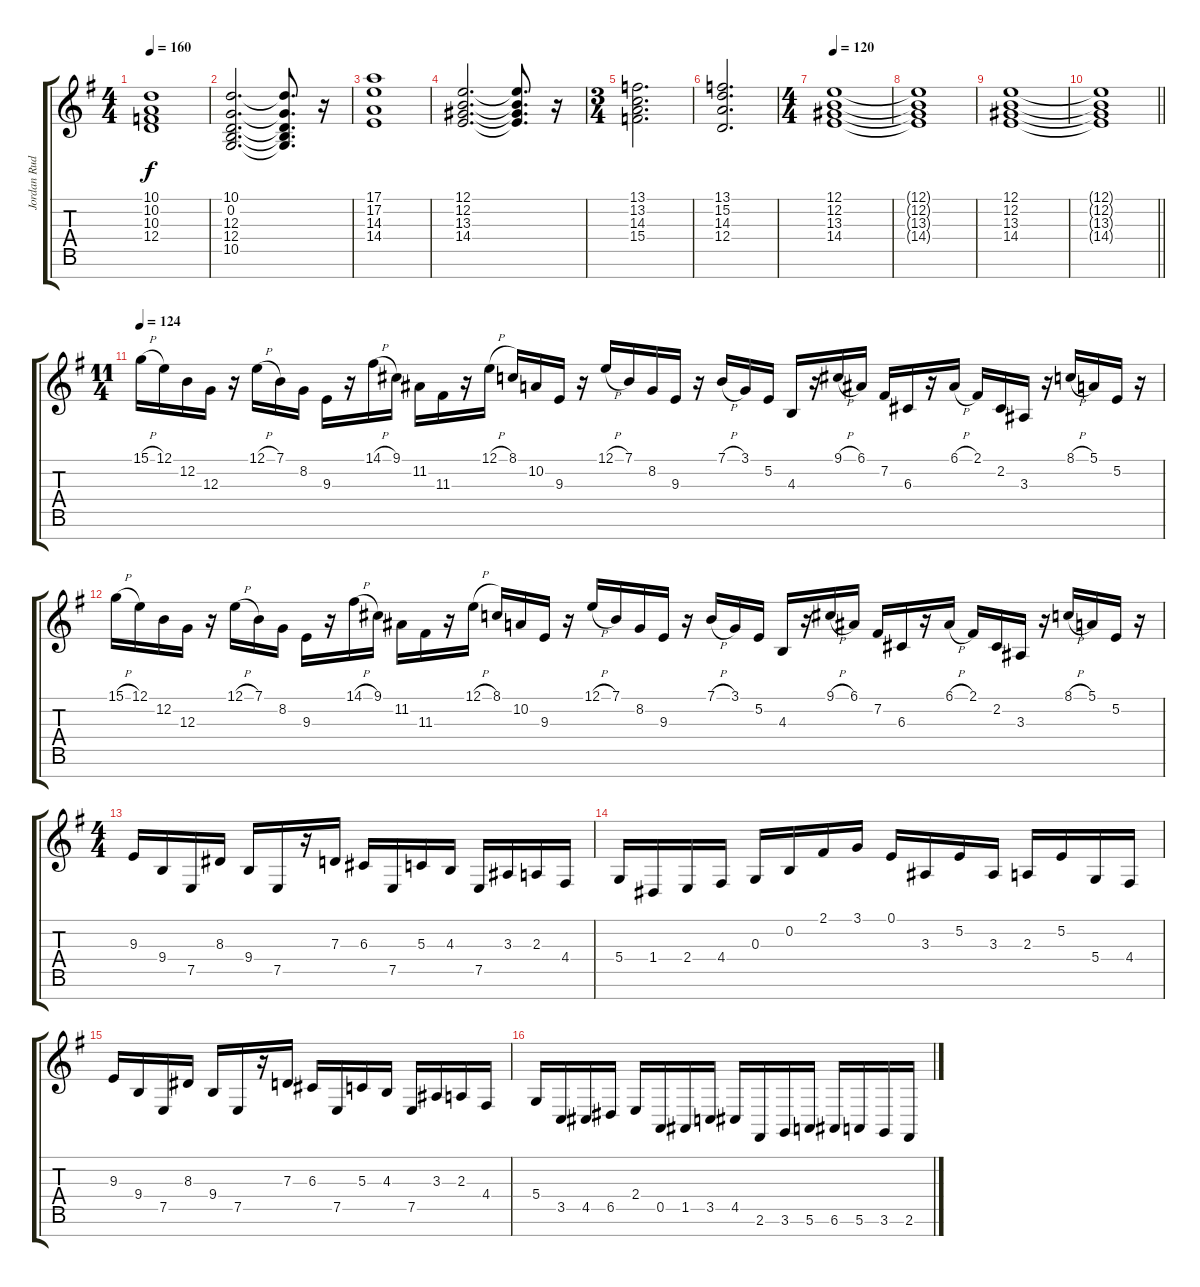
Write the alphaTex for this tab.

\track ("Jordan Rudess - Keyboards" "Jordan Rud") {instrument lead2sawtooth}
\staff {score tabs}
\tuning (E4 B3 G3 D3 A2 E2 B1) {hide}
\ts (4 4)
\tempo 160
\clef g2
\ks g
(10.1 10.2 10.3 12.4).1{dy f} |
(10.1 0.2 12.3 12.4 10.5).2{d} (10.1{t} 0.2{t} 12.3{t} 12.4{t} 10.5{t}).8{d} r.16 |
(17.1 17.2 14.3 14.4).1 |
(12.1 12.2 13.3 14.4).2{d} (12.1{t} 12.2{t} 13.3{t} 14.4{t}).8{d} r.16 |
\ts (3 4)
(13.1 13.2 14.3 15.4).2{d} |
(13.1 15.2 14.3 12.4).2{d} |
\ts (4 4)
\tempo 120
(12.1 12.2 13.3 14.4).1 |
(12.1{t} 12.2{t} 13.3{t} 14.4{t}).1 |
(12.1 12.2 13.3 14.4).1 |
\barLineRight lightlight
(12.1{t} 12.2{t} 13.3{t} 14.4{t}).1 |
\ts (11 4)
\tempo 124
15.1{h}.16{instrument fx1rain} 12.1.16 12.2.16 12.3.16 r.16 12.1{h}.16 7.1.16 8.2.16 9.3.16 r.16 14.1{h}.16 9.1.16 11.2.16 11.3.16 r.16 12.1{h}.16 8.1.16 10.2.16 9.3.16 r.16 12.1{h}.16 7.1.16 8.2.16 9.3.16 r.16 7.1{h}.16 3.1.16 5.2.16 4.3.16 r.16 9.1{h}.16 6.1.16 7.2.16 6.3.16 r.16 6.1{h}.16 2.1.16 2.2.16 3.3.16 r.16 8.1{h}.16 5.1.16 5.2.16 r.16 |
15.1{h}.16 12.1.16 12.2.16 12.3.16 r.16 12.1{h}.16 7.1.16 8.2.16 9.3.16 r.16 14.1{h}.16 9.1.16 11.2.16 11.3.16 r.16 12.1{h}.16 8.1.16 10.2.16 9.3.16 r.16 12.1{h}.16 7.1.16 8.2.16 9.3.16 r.16 7.1{h}.16 3.1.16 5.2.16 4.3.16 r.16 9.1{h}.16 6.1.16 7.2.16 6.3.16 r.16 6.1{h}.16 2.1.16 2.2.16 3.3.16 r.16 8.1{h}.16 5.1.16 5.2.16 r.16 |
\ts (4 4)
9.3.16 9.4.16 7.5.16 8.3.16 9.4.16 7.5.16 r.16 7.3.16 6.3.16 7.5.16 5.3.16 4.3.16 7.5.16 3.3.16 2.3.16 4.4.16 |
5.4.16 1.4.16 2.4.16 4.4.16 0.3.16 0.2.16 2.1.16 3.1.16 0.1.16 3.3.16 5.2.16 3.3.16 2.3.16 5.2.16 5.4.16 4.4.16 |
9.3.16 9.4.16 7.5.16 8.3.16 9.4.16 7.5.16 r.16 7.3.16 6.3.16 7.5.16 5.3.16 4.3.16 7.5.16 3.3.16 2.3.16 4.4.16 |
5.4.16 3.5.16 4.5.16 6.5.16 2.4.16 0.5.16 1.5.16 3.5.16 4.5.16 2.6.16 3.6.16 5.6.16 6.6.16 5.6.16 3.6.16 2.6.16
